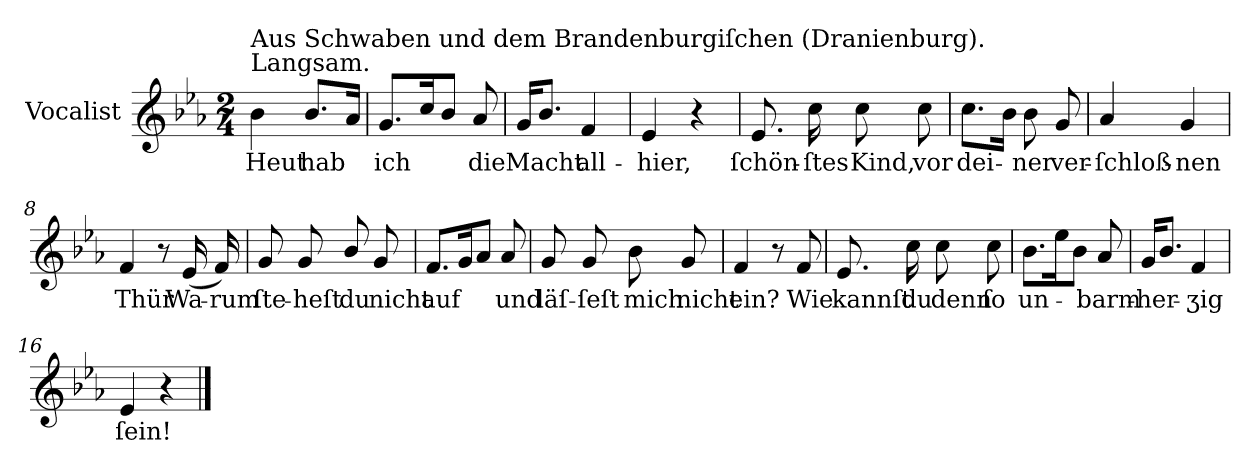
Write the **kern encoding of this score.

**kern	**text
*part1	*part1
*staff1	*staff1
*I"Vocalist	*
*k[b-e-a-]	*
*E-:	*
*M2/4	*
=1	=1
!LO:TX:a:t=Langsam.	!
!LO:TX:a:t=Aus Schwaben und dem Brandenburgiſchen (Dranienburg).	!
4b-	Heut
8.b-L	hab
16a-Jk	.
=2	=2
8.gL	ich
16ccK	.
8b-J	.
8a-	die
=3	=3
16gKL	Macht
8.b-J	.
4f	all-
=4	=4
4e-	-hier,
4r	.
=5	=5
8.e-	ſchön-
16cc	-ſtes
8cc	Kind,
8cc	vor
=6	=6
8.ccL	dei-
16b-Jk	.
8b-	-ner
8g	ver-
=7	=7
4a-	-ſchloß-
4g	-nen
=8	=8
4f	Thür
8r	.
(16e-	Wa-
16f)	-rum
=9	=9
8g	ſte-
8g	-heſt
8b-/	du
8g	nicht
=10	=10
8.fL	auf
16gK	.
8a-J	.
8a-	und
=11	=11
8g	läſ-
8g	-ſeſt
8b-	mich
8g	nicht
=12	=12
4f	ein?
8r	.
8f	Wie
=13	=13
8.e-	kannſt
16cc	du
8cc	denn
8cc	ſo
=14	=14
8.b-L	un-
16ee-K	.
8b-J	.
8a-	-barm-
=15	=15
16gKL	-her-
8.b-J	.
4f	-ʒig
=16	=16
4e-	ſein!
4r	.
==	==
*-	*-
